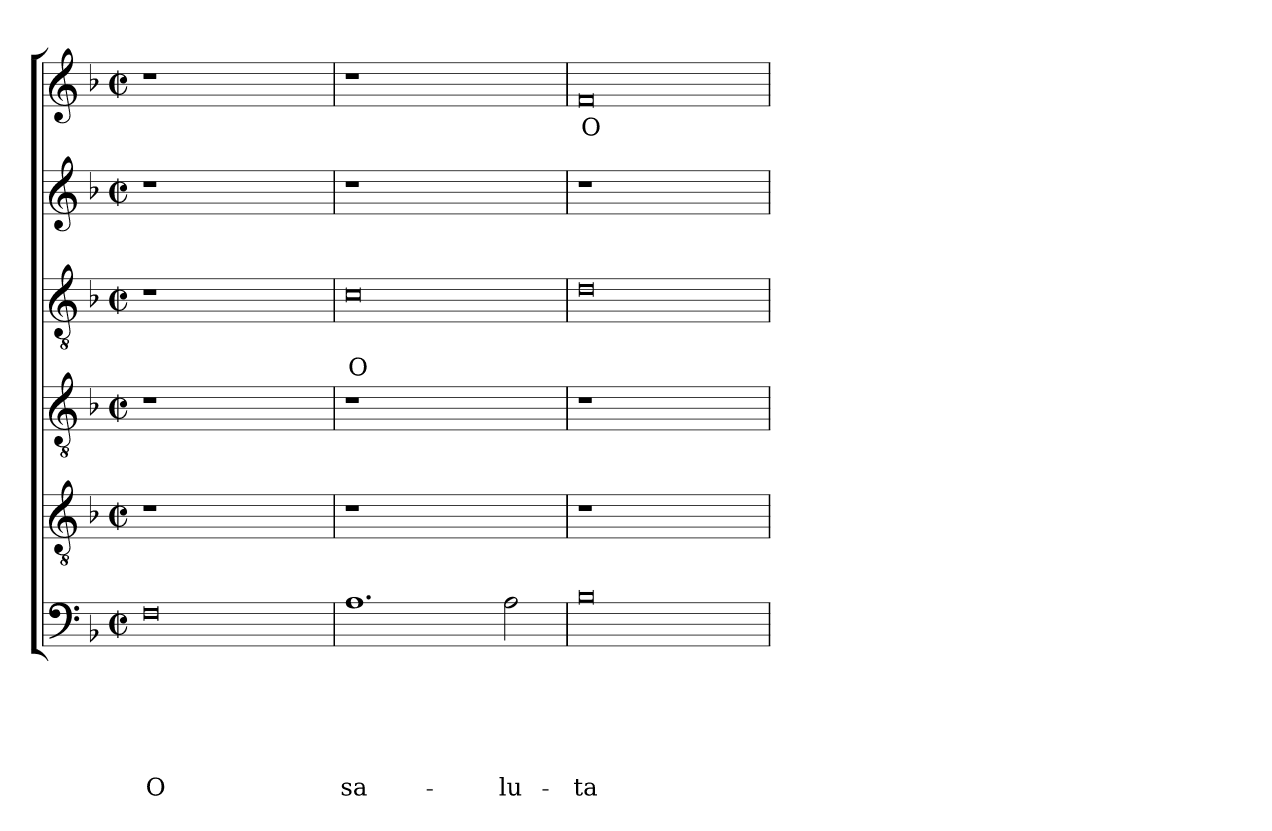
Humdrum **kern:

**kern	**text	**text	**text	**text	**text	**text	**kern	**kern	**kern	**text	**text	**kern	**kern	**text
*part6	*part6	*part6	*part6	*part6	*part6	*part6	*part5	*part4	*part3	*part3	*part3	*part2	*part1	*part1
*staff6	*staff6	*staff6	*staff6	*staff6	*staff6	*staff6	*staff5	*staff4	*staff3	*staff3	*staff3	*staff2	*staff1	*staff1
*clefF4	*	*	*	*	*	*	*clefGv2	*clefGv2	*clefGv2	*	*	*clefG2	*clefG2	*
*k[b-]	*	*	*	*	*	*	*k[b-]	*k[b-]	*k[b-]	*	*	*k[b-]	*k[b-]	*
*F:	*	*	*	*	*	*	*F:	*F:	*F:	*	*	*F:	*F:	*
*M2/2	*	*	*	*	*	*	*M2/2	*M2/2	*M2/2	*	*	*M2/2	*M2/2	*
*met(c|)	*	*	*	*	*	*	*met(c|)	*met(c|)	*met(c|)	*	*	*met(c|)	*met(c|)	*
=1	=1	=1	=1	=1	=1	=1	=1	=1	=1	=1	=1	=1	=1	=1
0F	.	.	.	.	.	O	1r	1r	1r	.	.	1r	1r	.
.	.	.	.	.	.	.	1ryy	1ryy	1ryy	.	.	1ryy	1ryy	.
=2	=2	=2	=2	=2	=2	=2	=2	=2	=2	=2	=2	=2	=2	=2
1.A	.	.	.	.	.	sa-	1r	1r	0c	.	O	1r	1r	.
.	.	.	.	.	.	.	1ryy	1ryy	.	.	.	1ryy	1ryy	.
2A\	.	.	.	.	.	-lu-	.	.	.	.	.	.	.	.
=3	=3	=3	=3	=3	=3	=3	=3	=3	=3	=3	=3	=3	=3	=3
0B-	.	.	.	.	.	-ta-	1r	1r	0d	.	.	1r	0f	O
.	.	.	.	.	.	.	1ryy	1ryy	.	.	.	1ryy	.	.
=	=	=	=	=	=	=	=	=	=	=	=	=	=	=
*-	*-	*-	*-	*-	*-	*-	*-	*-	*-	*-	*-	*-	*-	*-
